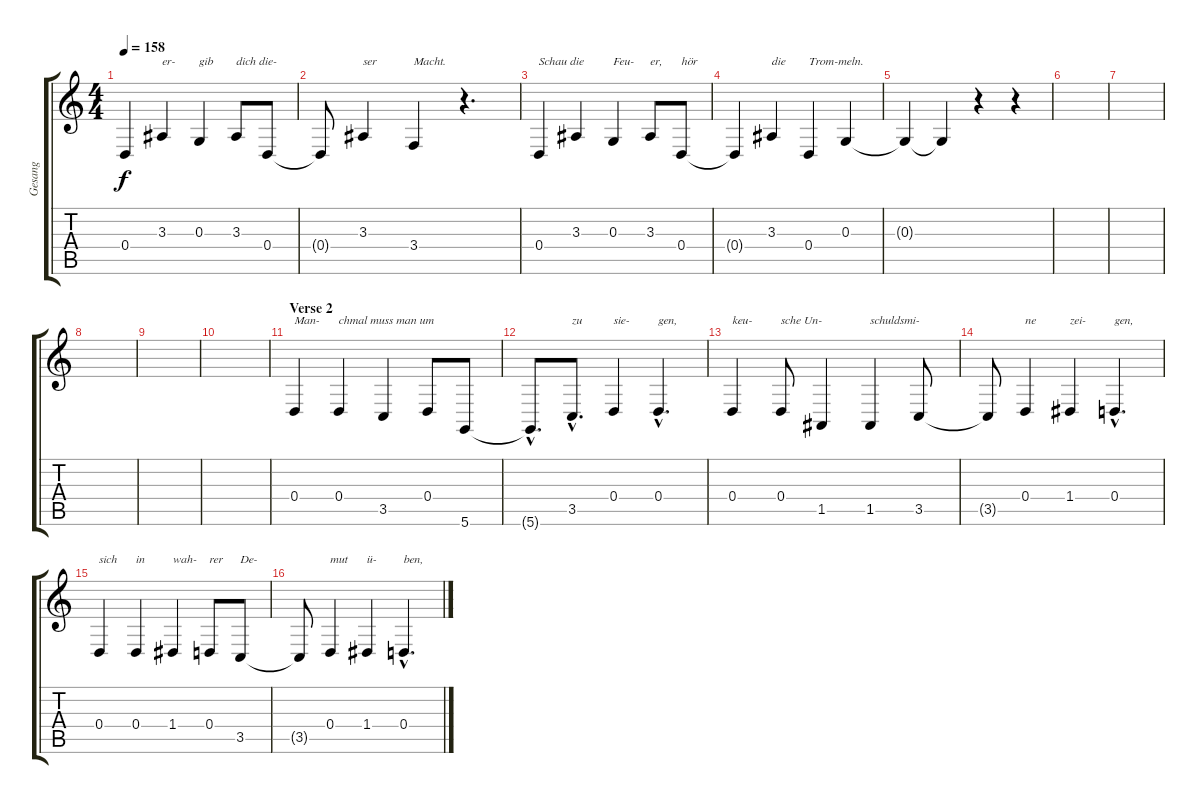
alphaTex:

\track ("Gesang" "Gesang") {instrument tangoaccordion}
\staff {score tabs}
\tuning (E4 B3 G3 D3 A2 D2) {hide}
\ts (4 4)
\tempo 158
\clef g2
\ks c
0.4{t}.4{dy f} 3.3.4{txt "er-"} 0.3.4{txt "gib"} 3.3.8{txt "dich die-"} 0.4.8 |
0.4{t}.8 3.3.4{txt "ser"} 3.4.4{txt "Macht."} r.4{d} |
0.4.4{txt "Schau die"} 3.3.4 0.3.4{txt "Feu-"} 3.3.8{txt "er,"} 0.4.8{txt "hör"} |
0.4{t}.4 3.3.4{txt "die"} 0.4.4{txt "Trom-meln."} 0.3.4 |
0.3{t}.4 0.3{t}.4 r.4 r.4 |
|
|
|
|
|
\section ("" "Verse 2")
0.4.4{txt "Man-"} 0.4.4{txt "chmal muss man um"} 3.5.4 0.4.8 5.6.8 |
5.6{hac t}.8{d} 3.5{hac}.8{d txt "zu"} 0.4.4{txt "sie-"} 0.4{hac}.4{d txt "gen,"} |
0.4.4{txt "keu-"} 0.4.8{txt "sche Un-"} 1.5.4 1.5.4{txt "schuldsmi-"} 3.5.8 |
3.5{t}.8 0.4.4{txt "ne"} 1.4.4{txt "zei-"} 0.4{hac}.4{d txt "gen,"} |
0.4.4{txt "sich"} 0.4.4{txt "in"} 1.4.4{txt "wah-"} 0.4.8{txt "rer"} 3.5.8{txt "De-"} |
3.5{t}.8 0.4.4{txt "mut"} 1.4.4{txt "ü-"} 0.4{hac}.4{d txt "ben,"}
